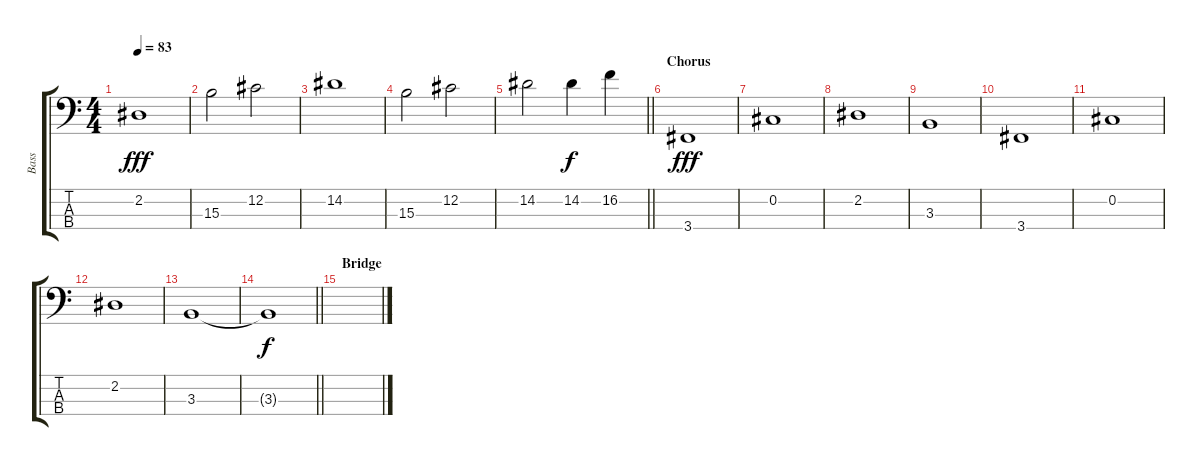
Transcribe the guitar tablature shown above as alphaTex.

\track ("Bass" "Bass") {instrument electricbassfinger}
\staff {score tabs}
\tuning (Gb2 Db2 Ab1 Eb1) {hide}
\ts (4 4)
\tempo 83
\clef f4
\ks c
2.2.1{dy fff} |
15.3.2 12.2.2 |
14.2.1 |
15.3.2 12.2.2 |
\barLineRight lightlight
14.2.2 14.2.4{dy f} 16.2.4 |
\section ("" "Chorus")
3.4.1{dy fff} |
0.2.1 |
2.2.1 |
3.3.1 |
3.4.1 |
0.2.1 |
2.2.1 |
3.3.1 |
\barLineRight lightlight
3.3{t}.1{dy f} |
\section ("" "Bridge")
